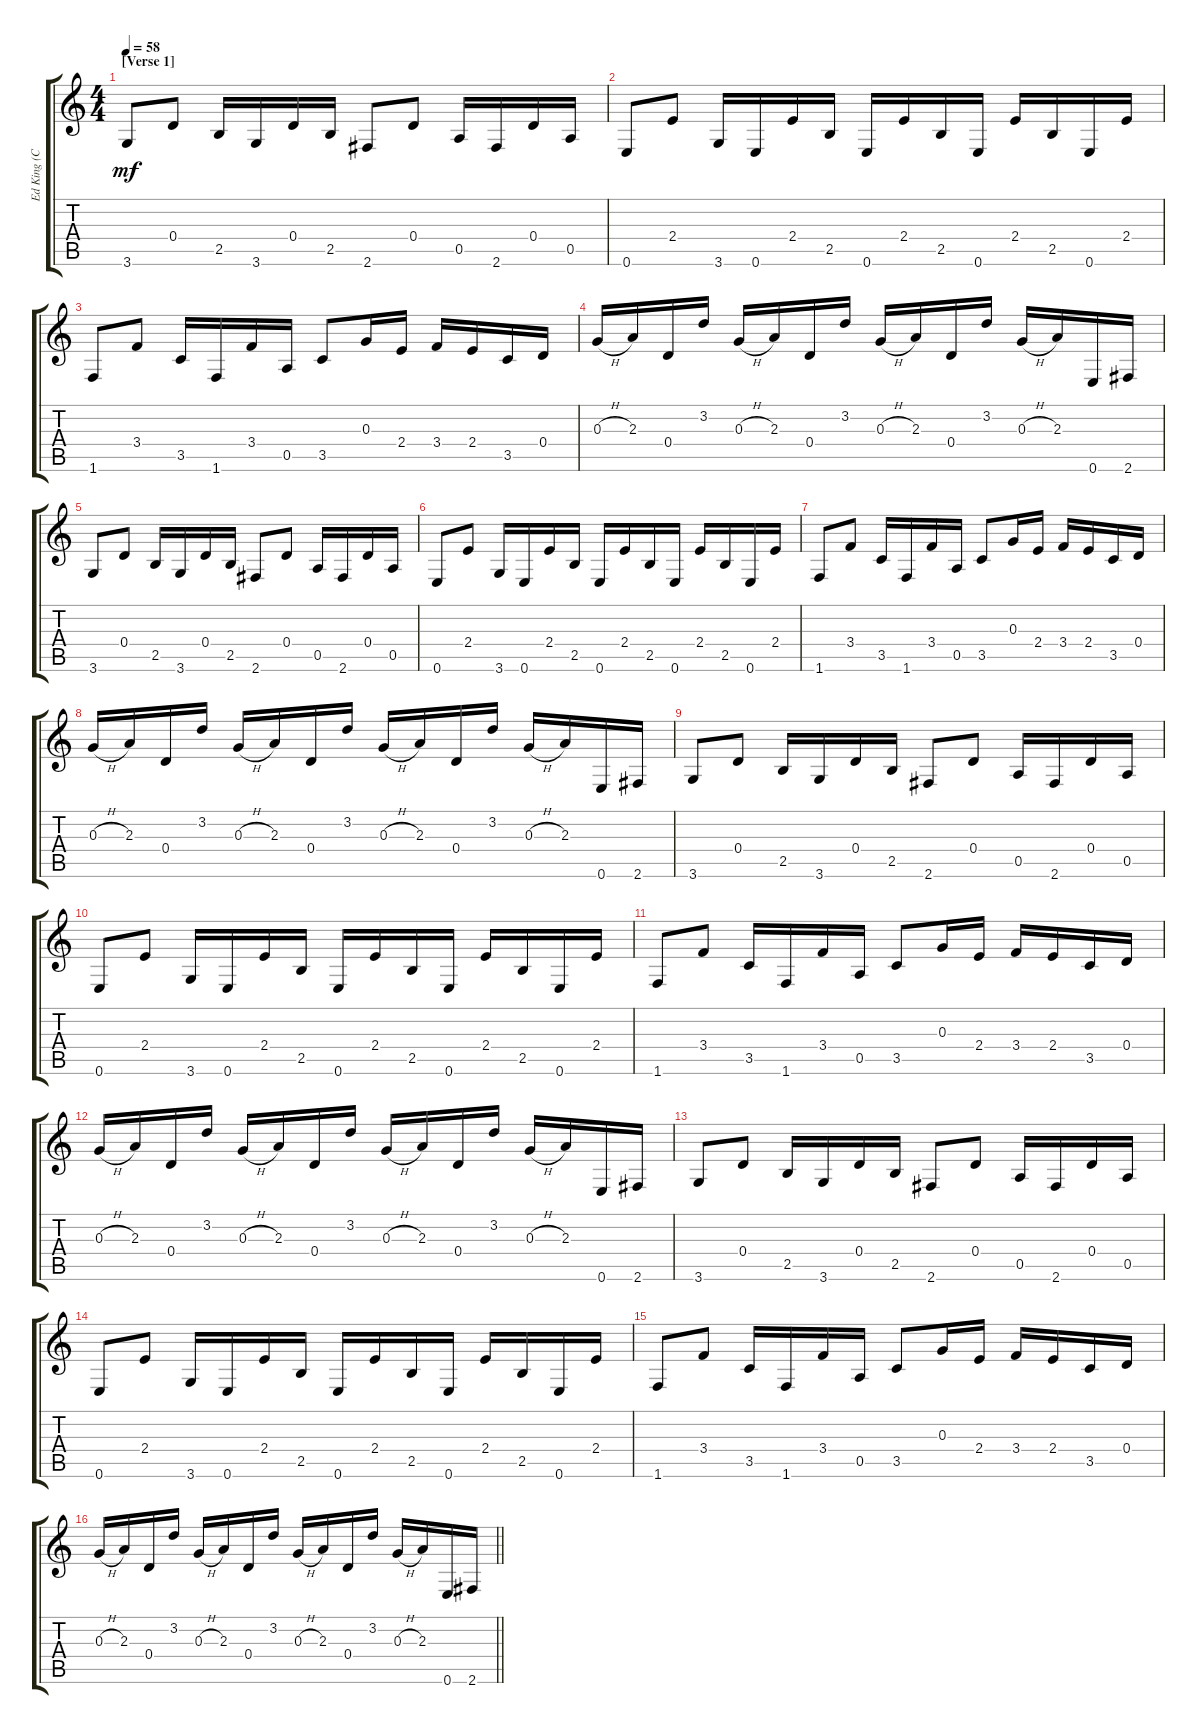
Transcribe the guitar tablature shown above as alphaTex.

\track ("Ed King (Clean/Solo Guitar)" "Ed King (C") {instrument overdrivenguitar}
\staff {score tabs}
\tuning (E4 B3 G3 D3 A2 E2) {hide}
\ts (4 4)
\section ("" "[Verse 1]")
\tempo 58
\clef g2
\ks c
3.6.8{dy mf} 0.4.8 2.5.16 3.6.16 0.4.16 2.5.16 2.6.8 0.4.8 0.5.16 2.6.16 0.4.16 0.5.16 |
0.6.8 2.4.8 3.6.16 0.6.16 2.4.16 2.5.16 0.6.16 2.4.16 2.5.16 0.6.16 2.4.16 2.5.16 0.6.16 2.4.16 |
1.6.8 3.4.8 3.5.16 1.6.16 3.4.16 0.5.16 3.5.8 0.3.16 2.4.16 3.4.16 2.4.16 3.5.16 0.4.16 |
0.3{h}.16 2.3.16 0.4.16 3.2.16 0.3{h}.16 2.3.16 0.4.16 3.2.16 0.3{h}.16 2.3.16 0.4.16 3.2.16 0.3{h}.16 2.3.16 0.6.16 2.6.16 |
3.6.8 0.4.8 2.5.16 3.6.16 0.4.16 2.5.16 2.6.8 0.4.8 0.5.16 2.6.16 0.4.16 0.5.16 |
0.6.8 2.4.8 3.6.16 0.6.16 2.4.16 2.5.16 0.6.16 2.4.16 2.5.16 0.6.16 2.4.16 2.5.16 0.6.16 2.4.16 |
1.6.8 3.4.8 3.5.16 1.6.16 3.4.16 0.5.16 3.5.8 0.3.16 2.4.16 3.4.16 2.4.16 3.5.16 0.4.16 |
0.3{h}.16 2.3.16 0.4.16 3.2.16 0.3{h}.16 2.3.16 0.4.16 3.2.16 0.3{h}.16 2.3.16 0.4.16 3.2.16 0.3{h}.16 2.3.16 0.6.16 2.6.16 |
3.6.8 0.4.8 2.5.16 3.6.16 0.4.16 2.5.16 2.6.8 0.4.8 0.5.16 2.6.16 0.4.16 0.5.16 |
0.6.8 2.4.8 3.6.16 0.6.16 2.4.16 2.5.16 0.6.16 2.4.16 2.5.16 0.6.16 2.4.16 2.5.16 0.6.16 2.4.16 |
1.6.8 3.4.8 3.5.16 1.6.16 3.4.16 0.5.16 3.5.8 0.3.16 2.4.16 3.4.16 2.4.16 3.5.16 0.4.16 |
0.3{h}.16 2.3.16 0.4.16 3.2.16 0.3{h}.16 2.3.16 0.4.16 3.2.16 0.3{h}.16 2.3.16 0.4.16 3.2.16 0.3{h}.16 2.3.16 0.6.16 2.6.16 |
3.6.8 0.4.8 2.5.16 3.6.16 0.4.16 2.5.16 2.6.8 0.4.8 0.5.16 2.6.16 0.4.16 0.5.16 |
0.6.8 2.4.8 3.6.16 0.6.16 2.4.16 2.5.16 0.6.16 2.4.16 2.5.16 0.6.16 2.4.16 2.5.16 0.6.16 2.4.16 |
1.6.8 3.4.8 3.5.16 1.6.16 3.4.16 0.5.16 3.5.8 0.3.16 2.4.16 3.4.16 2.4.16 3.5.16 0.4.16 |
\barLineRight lightlight
0.3{h}.16 2.3.16 0.4.16 3.2.16 0.3{h}.16 2.3.16 0.4.16 3.2.16 0.3{h}.16 2.3.16 0.4.16 3.2.16 0.3{h}.16 2.3.16 0.6.16 2.6.16
